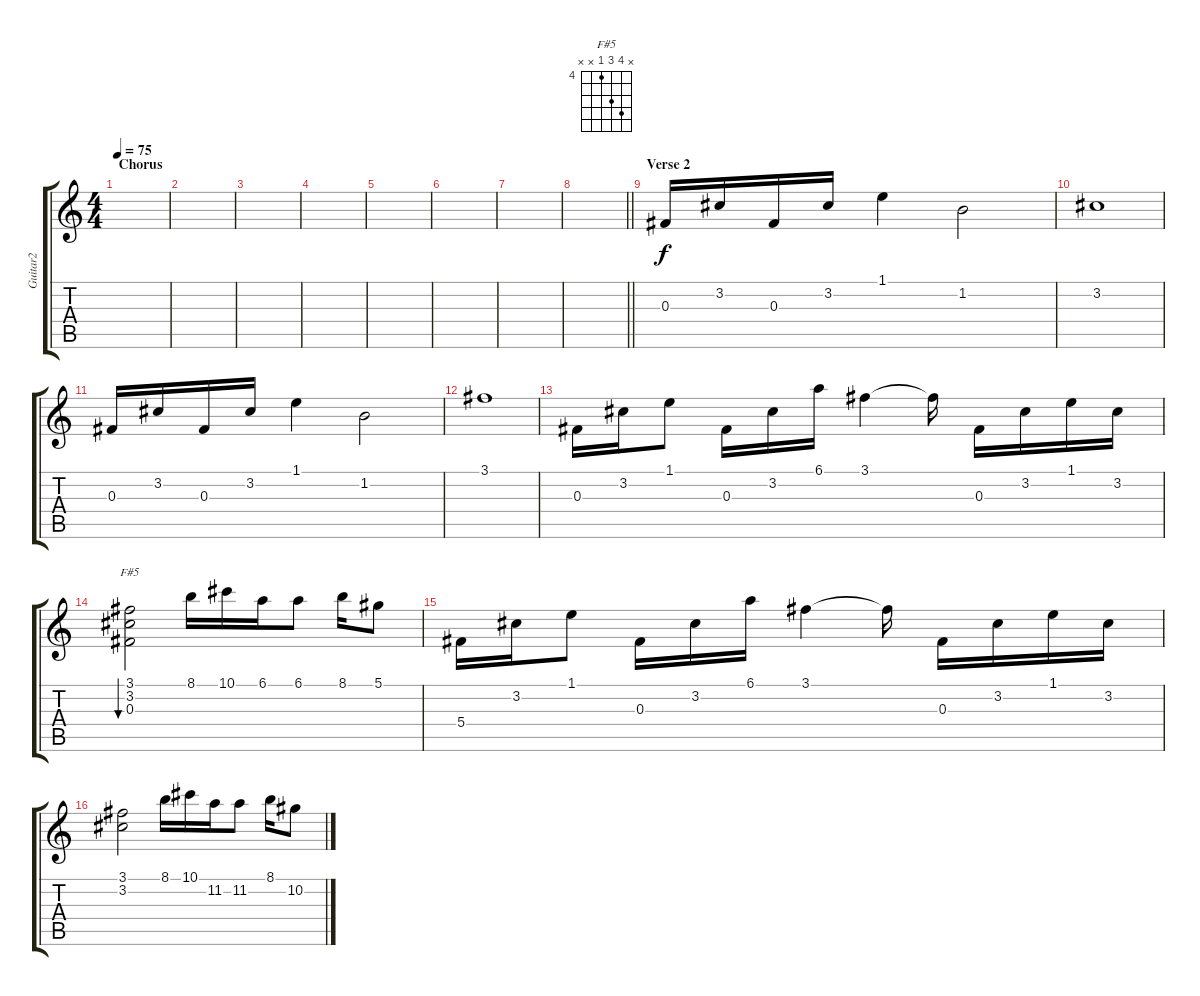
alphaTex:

\track ("Guitar2" "Guitar2") {instrument electricguitarclean}
\staff {score tabs}
\tuning (Eb4 Bb3 Gb3 Db3 Ab2 Db2) {hide}
\chord ("F#5" x 7 6 4 x x) {firstfret 4}
\ts (4 4)
\section ("" "Chorus")
\tempo 75
\clef g2
\ks c
|
|
|
|
|
|
|
\barLineRight lightlight
|
\section ("" "Verse 2")
0.3.16{volume 12} 3.2.16 0.3.16 3.2.16 1.1.4 1.2.2 |
3.2.1 |
0.3.16 3.2.16 0.3.16 3.2.16 1.1.4 1.2.2 |
3.1.1 |
0.3.16 3.2.16 1.1.8 0.3.16 3.2.16 6.1.16 3.1.4 3.1{t}.16 0.3.16 3.2.16 1.1.16 3.2.16 |
(3.1 3.2 0.3).2{bu 120 ch "F#5"} 8.1.16 10.1.16 6.1.16 6.1.8 8.1.16 5.1.8 |
5.4.16 3.2.16 1.1.8 0.3.16 3.2.16 6.1.16 3.1.4 3.1{t}.16 0.3.16 3.2.16 1.1.16 3.2.16 |
(3.1 3.2).2 8.1.16 10.1.16 11.2.16 11.2.8 8.1.16 10.2.8
